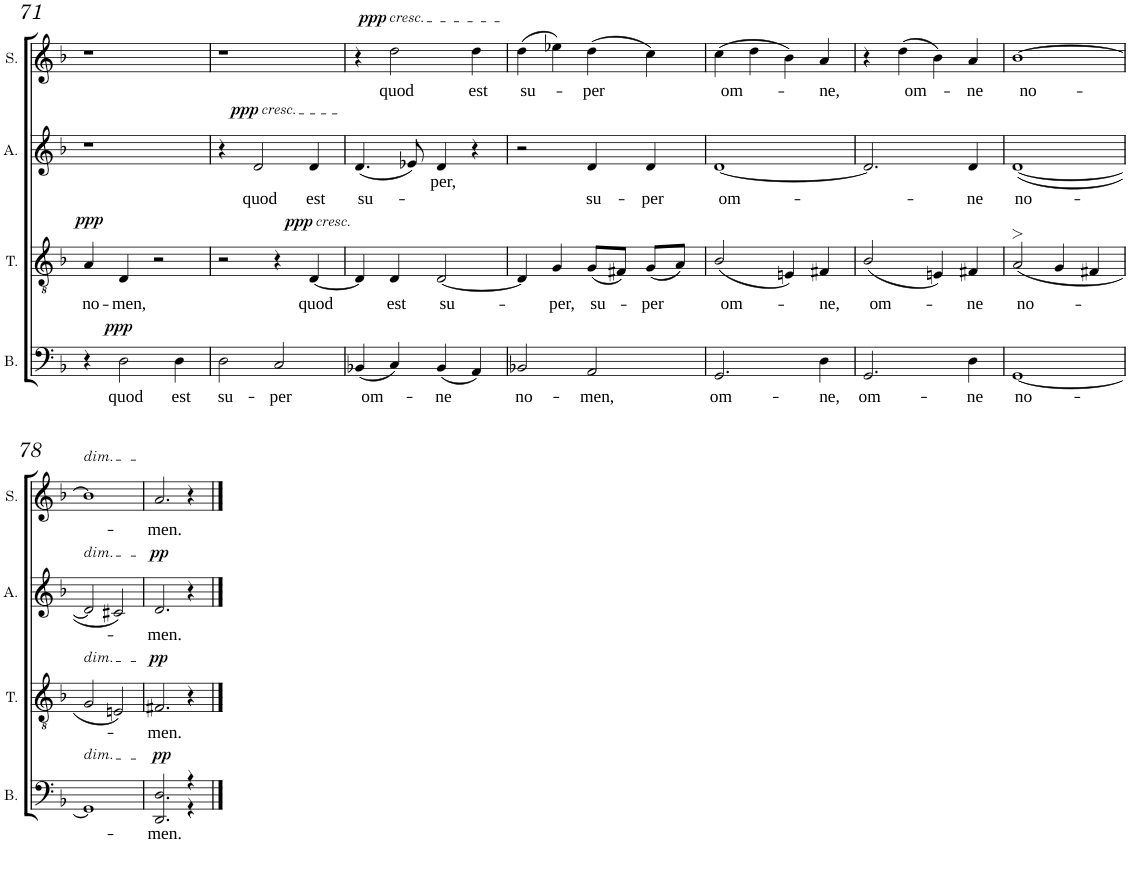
**kern	**text	**dynam	**kern	**text	**dynam	**kern	**text	**dynam	**kern	**text	**dynam
*part4	*part4	*part4	*part3	*part3	*part3	*part2	*part2	*part2	*part1	*part1	*part1
*staff4	*staff4	*staff4	*staff3	*staff3	*staff3	*staff2	*staff2	*staff2	*staff1	*staff1	*staff1
*I"Basse	*	*	*I"Ténor	*	*	*I"Alto	*	*	*I"Soprano	*	*
*I'B.	*	*	*I'T.	*	*	*I'A.	*	*	*I'S.	*	*
!!LO:PB:g=z
*clefF4	*	*	*clefGv2	*	*	*clefG2	*	*	*clefG2	*	*
*k[b-]	*	*	*k[b-]	*	*	*k[b-]	*	*	*k[b-]	*	*
*M4/4	*	*	*M4/4	*	*	*M4/4	*	*	*M4/4	*	*
*met(c)	*	*	*met(c)	*	*	*met(c)	*	*	*met(c)	*	*
=71	=71	=71	=71	=71	=71	=71	=71	=71	=71	=71	=71
!	!	!	!	!LO:LY:b	!LO:DY:a	!	!	!	!	!	!
4r	.	.	4A/	no-	ppp	1r	.	.	1r	.	.
!	!LO:LY:b	!LO:DY:a	!	!LO:LY:b	!	!	!	!	!	!	!
2D\	quod	ppp	4D/	men,	.	.	.	.	.	.	.
.	.	.	2r	.	.	.	.	.	.	.	.
!	!LO:LY:b	!	!	!	!	!	!	!	!	!	!
4D\	est	.	.	.	.	.	.	.	.	.	.
=72	=72	=72	=72	=72	=72	=72	=72	=72	=72	=72	=72
!	!LO:LY:b	!	!	!	!	!	!	!	!	!	!
2D\	su-	.	2r	.	.	4r	.	.	1r	.	.
!	!	!	!	!	!	!LO:TX:a:i:t=cresc.	!	!	!	!	!
!	!	!	!	!	!	!	!LO:LY:b	!LO:DY:a	!	!	!
.	.	.	.	.	.	2d/	quod	ppp	.	.	.
!	!LO:LY:b	!	!	!	!	!	!	!	!	!	!
2C/	per	.	4r	.	.	.	.	.	.	.	.
!	!	!	!LO:TX:a:i:t=cresc.	!	!	!	!	!	!	!	!
!	!	!	!	!LO:LY:b	!LO:DY:a	!	!LO:LY:b	!	!	!	!
.	.	.	[<4D/	quod	ppp	4d/	est	.	.	.	.
=73	=73	=73	=73	=73	=73	=73	=73	=73	=73	=73	=73
!	!LO:LY:b	!	!	!	!	!	!LO:LY:b	!	!	!	!
(<4BB-X/	om-	.	4D/]	.	.	(<4.d/	su-	.	4r	.	.
!	!	!	!	!	!	!	!	!	!LO:TX:a:i:t=cresc.	!	!
!	!	!	!	!LO:LY:b	!	!	!	!	!	!LO:LY:b	!LO:DY:a
4C/)	.	.	4D/	est	.	.	.	.	2dd\	quod	ppp
.	.	.	.	.	.	8e-X/)	.	.	.	.	.
!	!LO:LY:b	!	!	!LO:LY:b	!	!	!LO:LY:b	!	!	!	!
(<4BB-/	ne	.	[<2D/	su-	.	4d/	-per,	.	.	.	.
!	!	!	!	!	!	!	!	!	!	!LO:LY:b	!
4AA/)	.	.	.	.	.	4r	.	.	4dd\	est	.
=74	=74	=74	=74	=74	=74	=74	=74	=74	=74	=74	=74
!	!LO:LY:b	!	!	!	!	!	!	!	!	!LO:LY:b	!
2BB-X/	no-	.	4D/]	.	.	2r	.	.	(>4dd\	su-	.
!	!	!	!	!LO:LY:b	!	!	!	!	!	!	!
.	.	.	4G/	per,	.	.	.	.	4ee-X\)	.	.
!	!LO:LY:b	!	!	!LO:LY:b	!	!	!LO:LY:b	!	!	!LO:LY:b	!
2AA/	men,	.	(8G/L	su-	.	4d/	su-	.	(>4dd\	per	.
.	.	.	8F#X/J)	.	.	.	.	.	.	.	.
!	!	!	!	!LO:LY:b	!	!	!LO:LY:b	!	!	!	!
.	.	.	(8G/L	per	.	4d/	per	.	4cc\)	.	.
.	.	.	8A/J)	.	.	.	.	.	.	.	.
=75	=75	=75	=75	=75	=75	=75	=75	=75	=75	=75	=75
!	!LO:LY:b	!	!	!LO:LY:b	!	!	!LO:LY:b	!	!	!LO:LY:b	!
2.GG/	om-	.	(<2B-/	om-	.	[<1d	om-	.	(>4cc\	om-	.
.	.	.	.	.	.	.	.	.	4dd\	.	.
.	.	.	4En/)	.	.	.	.	.	4b-\)	.	.
!	!LO:LY:b	!	!	!LO:LY:b	!	!	!	!	!	!LO:LY:b	!
4D\	ne,	.	4F#X/	ne,	.	.	.	.	4a/	ne,	.
=76	=76	=76	=76	=76	=76	=76	=76	=76	=76	=76	=76
!	!LO:LY:b	!	!	!LO:LY:b	!	!	!	!	!	!	!
2.GG/	om-	.	(<2B-/	om-	.	2.d/]	.	.	4r	.	.
!	!	!	!	!	!	!	!	!	!	!LO:LY:b	!
.	.	.	.	.	.	.	.	.	(>4dd\	om-	.
.	.	.	4En/)	.	.	.	.	.	4b-\)	.	.
!	!LO:LY:b	!	!	!LO:LY:b	!	!	!LO:LY:b	!	!	!LO:LY:b	!
4D\	ne	.	4F#X/	ne	.	4d/	ne	.	4a/	ne	.
=77	=77	=77	=77	=77	=77	=77	=77	=77	=77	=77	=77
!	!LO:LY:b	!	!	!LO:LY:b	!	!	!LO:LY:b	!	!	!LO:LY:b	!
[1GG	no-	.	(<2A>/	no-	.	(<[<1d	no-	.	[1b-	no-	.
.	.	.	4G/	.	.	.	.	.	.	.	.
.	.	.	4F#X/	.	.	.	.	.	.	.	.
!!LO:LB:g=z
=78	=78	=78	=78	=78	=78	=78	=78	=78	=78	=78	=78
!	!	!	!	!	!	!	!	!	!LO:TX:a:i:t=dim.	!	!
!	!	!	!	!	!	!LO:TX:a:i:t=dim.	!	!	!	!	!
!	!	!	!LO:TX:a:i:t=dim.	!	!	!	!	!	!	!	!
!LO:TX:a:i:t=dim.	!	!	!	!	!	!	!	!	!	!	!
1GG]	.	.	2G/	.	.	2d/]	.	.	1b-]	.	.
.	.	.	2En/)	.	.	2c#X/)	.	.	.	.	.
=79	=79	=79	=79	=79	=79	=79	=79	=79	=79	=79	=79
!	!LO:LY:b	!LO:DY:a	!	!LO:LY:b	!LO:DY:a	!	!LO:LY:b	!LO:DY:a	!	!LO:LY:b	!
*^	*	*	*	*	*	*	*	*	*	*	*
2.DD/	2.D/	men.	pp	2.F#X/	men.	pp	2.d/	men.	pp	2.a/	men.	.
4r	4r	.	.	4r	.	.	4r	.	.	4r	.	.
*v	*v	*	*	*	*	*	*	*	*	*	*	*
==	==	==	==	==	==	==	==	==	==	==	==
*-	*-	*-	*-	*-	*-	*-	*-	*-	*-	*-	*-
